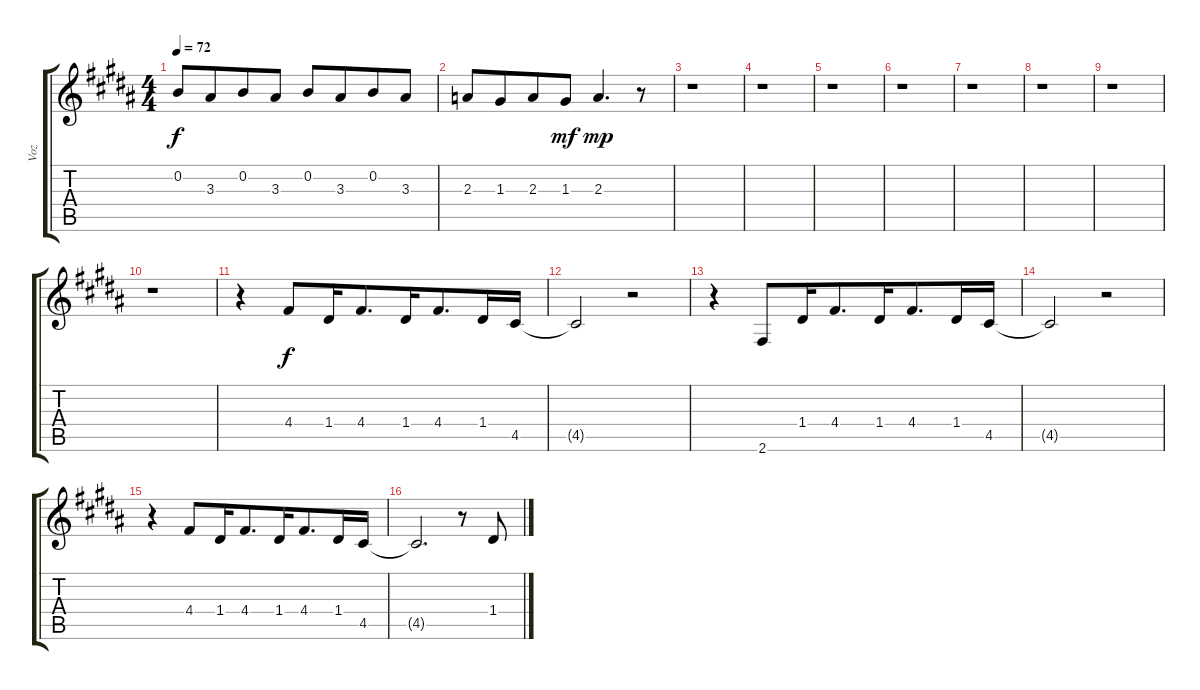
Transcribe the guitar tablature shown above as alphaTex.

\track ("Voz" "Voz") {instrument electricguitarjazz}
\staff {score tabs}
\tuning (E4 B3 G3 D3 A2 E2) {hide}
\ts (4 4)
\tempo 72
\clef g2
\ks b
0.2.8{dy f} 3.3.8{beam merge} 0.2.8 3.3.8 0.2.8 3.3.8{beam merge} 0.2.8 3.3.8 |
2.3.8 1.3.8{beam merge} 2.3.8 1.3.8{dy mf} 2.3.4{d dy mp} r.8 |
r.1 |
r.1 |
r.1 |
r.1 |
r.1 |
r.1 |
r.1 |
r.1 |
r.4{volume 14} 4.4.8{dy f} 1.4.16 4.4.8{d beam merge} 1.4.16 4.4.8{d beam merge} 1.4.16 4.5.16 |
4.5{t}.2 r.2 |
r.4 2.6.8 1.4.16 4.4.8{d beam merge} 1.4.16 4.4.8{d beam merge} 1.4.16 4.5.16 |
4.5{t}.2 r.2 |
r.4 4.4.8 1.4.16 4.4.8{d beam merge} 1.4.16 4.4.8{d beam merge} 1.4.16 4.5.16 |
4.5{t}.2{d} r.8 1.4.8
